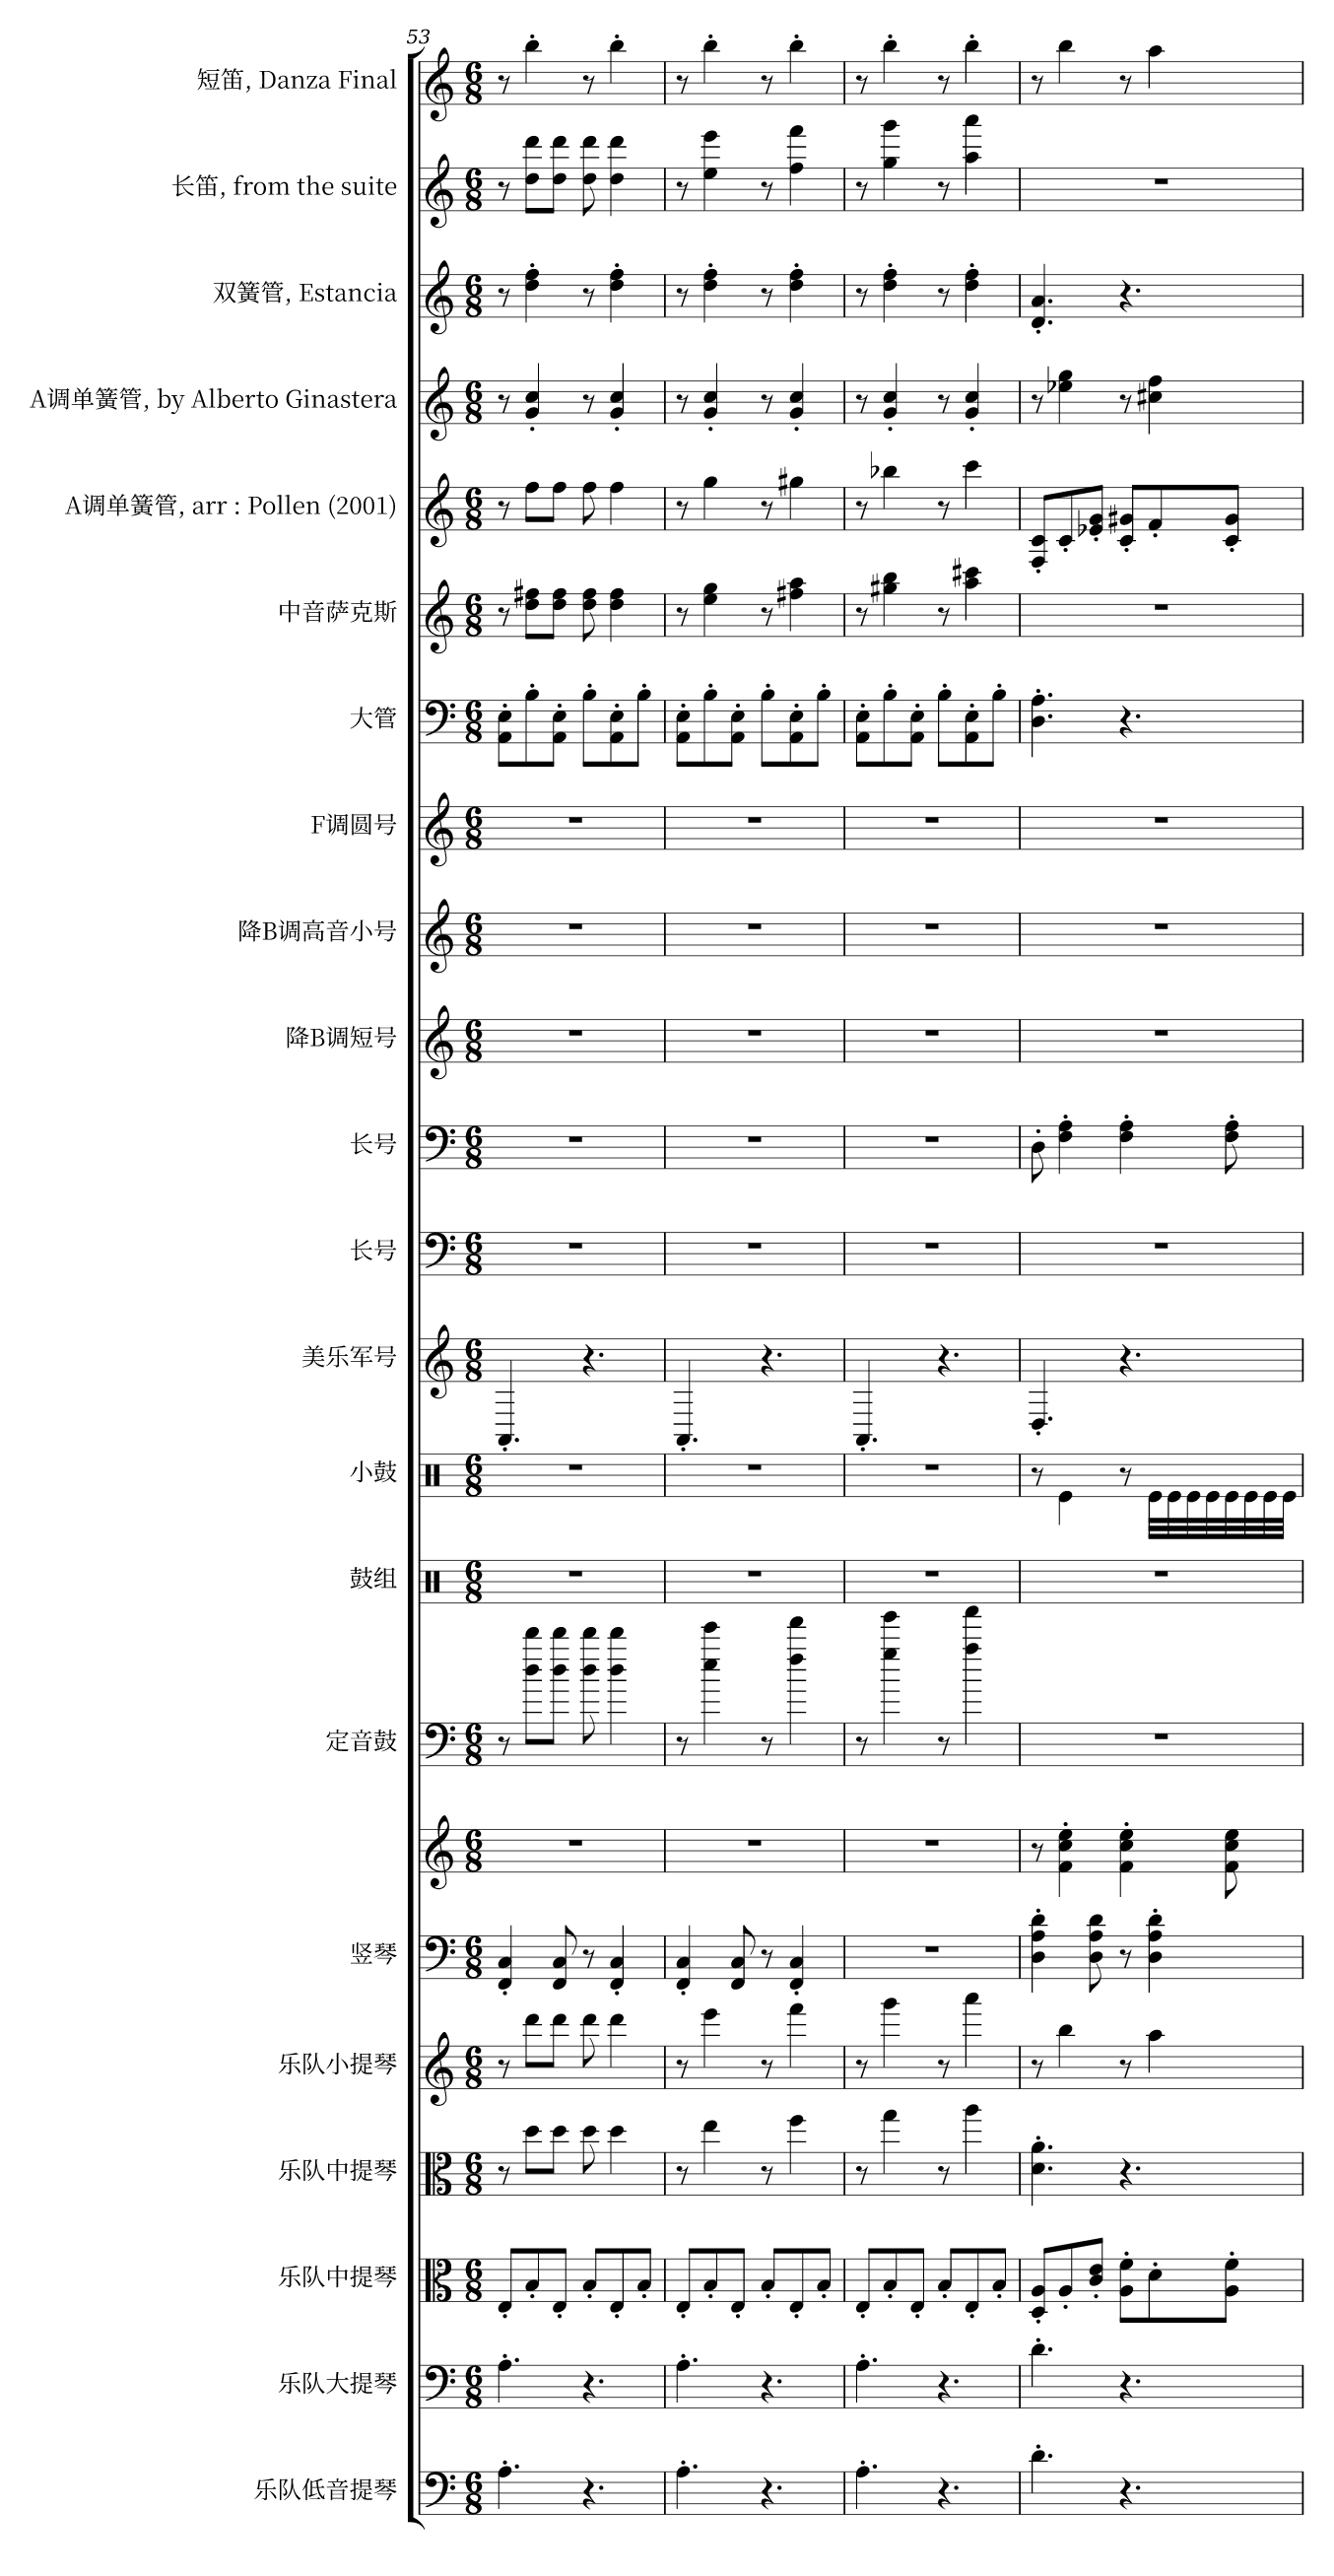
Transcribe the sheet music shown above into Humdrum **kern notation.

**kern	**kern	**kern	**kern	**kern	**kern	**kern	**kern	**kern	**kern	**kern	**kern	**kern	**kern	**kern	**kern	**kern	**kern	**kern	**kern	**kern	**kern	**kern
*part22	*part21	*part20	*part19	*part18	*part17	*part17	*part16	*part15	*part14	*part13	*part12	*part11	*part10	*part9	*part8	*part7	*part6	*part5	*part4	*part3	*part2	*part1
*staff23	*staff22	*staff21	*staff20	*staff19	*staff18	*staff17	*staff16	*staff15	*staff14	*staff13	*staff12	*staff11	*staff10	*staff9	*staff8	*staff7	*staff6	*staff5	*staff4	*staff3	*staff2	*staff1
*I"乐队低音提琴	*I"乐队大提琴	*I"乐队中提琴	*I"乐队中提琴	*I"乐队小提琴	*I"竖琴	*	*I"定音鼓	*I"鼓组	*I"小鼓	*I"美乐军号	*I"长号	*I"长号	*I"降B调短号	*I"降B调高音小号	*I"F调圆号	*I"大管	*I"中音萨克斯	*I"A调单簧管, arr : Pollen (2001)	*I"A调单簧管, by Alberto Ginastera	*I"双簧管, Estancia	*I"长笛, from the suite	*I"短笛, Danza Final
*clefF4	*clefF4	*clefC3	*clefC3	*clefG2	*clefF4	*clefG2	*clefF4	*clefX	*clefX	*clefG2	*clefF4	*clefF4	*clefG2	*clefG2	*clefG2	*clefF4	*clefG2	*clefG2	*clefG2	*clefG2	*clefG2	*clefG2
*ITrd7c12	*	*	*	*	*	*	*	*	*	*	*	*	*ITrd1c2	*ITrd-6c-10	*ITrd4c7	*	*ITrd5c9	*ITrd2c3	*ITrd2c3	*	*	*ITrd-7c-12
*k[]	*k[]	*k[]	*k[]	*k[]	*k[]	*k[]	*k[]	*k[]	*k[]	*k[]	*k[]	*k[]	*k[b-e-]	*k[b-e-]	*k[b-]	*k[]	*k[b-e-a-]	*k[f#c#g#]	*k[f#c#g#]	*k[]	*k[]	*k[]
*M6/8	*M6/8	*M6/8	*M6/8	*M6/8	*M6/8	*M6/8	*M6/8	*M6/8	*M6/8	*M6/8	*M6/8	*M6/8	*M6/8	*M6/8	*M6/8	*M6/8	*M6/8	*M6/8	*M6/8	*M6/8	*M6/8	*M6/8
=53	=53	=53	=53	=53	=53	=53	=53	=53	=53	=53	=53	=53	=53	=53	=53	=53	=53	=53	=53	=53	=53	=53
4.AA'\	4.A'\	8E'/L	8r	8r	4FF/' 4C/'	2.r	8r	2.r	2.r	4.AA'/	2.r	2.r	2.r	2.r	2.r	8AA\' 8E\'L	8r	8r	8r	8r	8r	8r
.	.	8B'/	8dd\L	8ddd\L	.	.	8dd\ 8ddd\L	.	.	.	.	.	.	.	.	8B'\	8f\ 8an\L	8dd\L	4e/' 4a/'	4dd\' 4ff\'	8dd\ 8ddd\L	4bbb'\
.	.	8E'/J	8dd\J	8ddd\J	8FF/ 8C/	.	8dd\ 8ddd\J	.	.	.	.	.	.	.	.	8AA\' 8E\'J	8f\ 8a\J	8dd\J	.	.	8dd\ 8ddd\J	.
4.r	4.r	8B'/L	8dd\	8ddd\	8r	.	8dd\ 8ddd\	.	.	4.r	.	.	.	.	.	8B'\L	8f\ 8a\	8dd\	8r	8r	8dd\ 8ddd\	8r
.	.	8E'/	4dd\	4ddd\	4FF/' 4C/'	.	4dd\ 4ddd\	.	.	.	.	.	.	.	.	8AA\' 8E\'	4f\ 4a\	4dd\	4e/' 4a/'	4dd\' 4ff\'	4dd\ 4ddd\	4bbb'\
.	.	8B'/J	.	.	.	.	.	.	.	.	.	.	.	.	.	8B'\J	.	.	.	.	.	.
!!LO:PB:g=z
=54	=54	=54	=54	=54	=54	=54	=54	=54	=54	=54	=54	=54	=54	=54	=54	=54	=54	=54	=54	=54	=54	=54
4.AA'\	4.A'\	8E'/L	8r	8r	4FF/' 4C/'	2.r	8r	2.r	2.r	4.AA'/	2.r	2.r	2.r	2.r	2.r	8AA\' 8E\'L	8r	8r	8r	8r	8r	8r
.	.	8B'/	4ee\	4eee\	.	.	4ee\ 4eee\	.	.	.	.	.	.	.	.	8B'\	4g\ 4b-\	4ee\	4e/' 4a/'	4dd\' 4ff\'	4ee\ 4eee\	4bbb'\
.	.	8E'/J	.	.	8FF/ 8C/	.	.	.	.	.	.	.	.	.	.	8AA\' 8E\'J	.	.	.	.	.	.
4.r	4.r	8B'/L	8r	8r	8r	.	8r	.	.	4.r	.	.	.	.	.	8B'\L	8r	8r	8r	8r	8r	8r
.	.	8E'/	4ff\	4fff\	4FF/' 4C/'	.	4ff\ 4fff\	.	.	.	.	.	.	.	.	8AA\' 8E\'	4an\ 4cc\	4ee#X\	4e/' 4a/'	4dd\' 4ff\'	4ff\ 4fff\	4bbb'\
.	.	8B'/J	.	.	.	.	.	.	.	.	.	.	.	.	.	8B'\J	.	.	.	.	.	.
=55	=55	=55	=55	=55	=55	=55	=55	=55	=55	=55	=55	=55	=55	=55	=55	=55	=55	=55	=55	=55	=55	=55
4.AA'\	4.A'\	8E'/L	8r	8r	2.r	2.r	8r	2.r	2.r	4.AA'/	2.r	2.r	2.r	2.r	2.r	8AA\' 8E\'L	8r	8r	8r	8r	8r	8r
.	.	8B'/	4gg\	4ggg\	.	.	4gg\ 4ggg\	.	.	.	.	.	.	.	.	8B'\	4bn\ 4dd\	4ggn\	4e/' 4a/'	4dd\' 4ff\'	4gg\ 4ggg\	4bbb'\
.	.	8E'/J	.	.	.	.	.	.	.	.	.	.	.	.	.	8AA\' 8E\'J	.	.	.	.	.	.
4.r	4.r	8B'/L	8r	8r	.	.	8r	.	.	4.r	.	.	.	.	.	8B'\L	8r	8r	8r	8r	8r	8r
.	.	8E'/	4aa\	4aaa\	.	.	4aa\ 4aaa\	.	.	.	.	.	.	.	.	8AA\' 8E\'	4cc\ 4een\	4aa\	4e/' 4a/'	4dd\' 4ff\'	4aa\ 4aaa\	4bbb'\
.	.	8B'/J	.	.	.	.	.	.	.	.	.	.	.	.	.	8B'\J	.	.	.	.	.	.
=56	=56	=56	=56	=56	=56	=56	=56	=56	=56	=56	=56	=56	=56	=56	=56	=56	=56	=56	=56	=56	=56	=56
4.D'\	4.d'\	8D/' 8A/'L	4.d\' 4.a\'	8r	4D\' 4A\' 4d\'	8r	2.r	2.r	8r	4.D'/	2.r	8D'\	2.r	2.r	2.r	4.D\' 4.A\'	2.r	8D/' 8A/'L	8r	4.d/' 4.a/'	2.r	8r
.	.	8A'/	.	4bb\	.	4f\' 4cc\' 4ee\'	.	.	4Re\	.	.	4F\' 4A\'	.	.	.	.	.	8A'/	4ccn\ 4ee\	.	.	4bbb\
.	.	8c/' 8e/'J	.	.	8D\ 8A\ 8d\	.	.	.	.	.	.	.	.	.	.	.	.	8cn/' 8e/'J	.	.	.	.
4.r	4.r	8A\' 8f\'L	4.r	8r	8r	4f\' 4cc\' 4ee\'	.	.	8r	4.r	.	4F\' 4A\'	.	.	.	4.r	.	8A/' 8e#X/'L	8r	4.r	.	8r
.	.	8d'\	.	4aa\	4D\' 4A\' 4d\'	.	.	.	32Re\LLL	.	.	.	.	.	.	.	.	8d'/	4a#X\ 4dd\	.	.	4aaa\
.	.	.	.	.	.	.	.	.	32Re\	.	.	.	.	.	.	.	.	.	.	.	.	.
.	.	.	.	.	.	.	.	.	32Re\	.	.	.	.	.	.	.	.	.	.	.	.	.
.	.	.	.	.	.	.	.	.	32Re\	.	.	.	.	.	.	.	.	.	.	.	.	.
.	.	8A\' 8f\'J	.	.	.	8f\ 8cc\ 8ee\	.	.	32Re\	.	.	8F\' 8A\'	.	.	.	.	.	8A/' 8e#/'J	.	.	.	.
.	.	.	.	.	.	.	.	.	32Re\	.	.	.	.	.	.	.	.	.	.	.	.	.
.	.	.	.	.	.	.	.	.	32Re\	.	.	.	.	.	.	.	.	.	.	.	.	.
.	.	.	.	.	.	.	.	.	32Re\JJJ	.	.	.	.	.	.	.	.	.	.	.	.	.
=	=	=	=	=	=	=	=	=	=	=	=	=	=	=	=	=	=	=	=	=	=	=
*-	*-	*-	*-	*-	*-	*-	*-	*-	*-	*-	*-	*-	*-	*-	*-	*-	*-	*-	*-	*-	*-	*-
